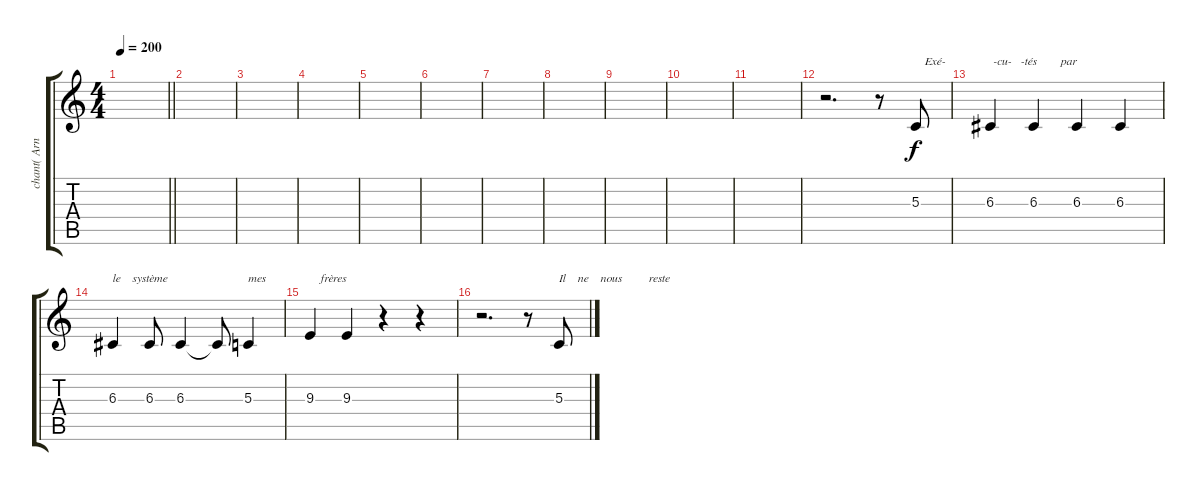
\track ("chant( Arno ) " "chant( Arn") {instrument clarinet}
\staff {score tabs}
\tuning (E4 B3 G3 D3 A2 E2) {hide}
\ts (4 4)
\tempo 200
\clef g2
\barLineRight lightlight
\ks c
|
|
|
|
|
|
|
|
|
|
|
r.2{d} r.8 5.3.8{txt "   Exé-  "} |
6.3.4{txt " -cu-   -tés        par "} 6.3.4 6.3.4 6.3.4 |
6.3.4{txt "le    système "} 6.3.8 6.3.4 6.3{t}.8 5.3.4{txt "mes                  frères"} |
9.3.4 9.3.4 r.4 r.4 |
r.2{d} r.8 5.3.8{txt "Il    ne    nous         reste "}
